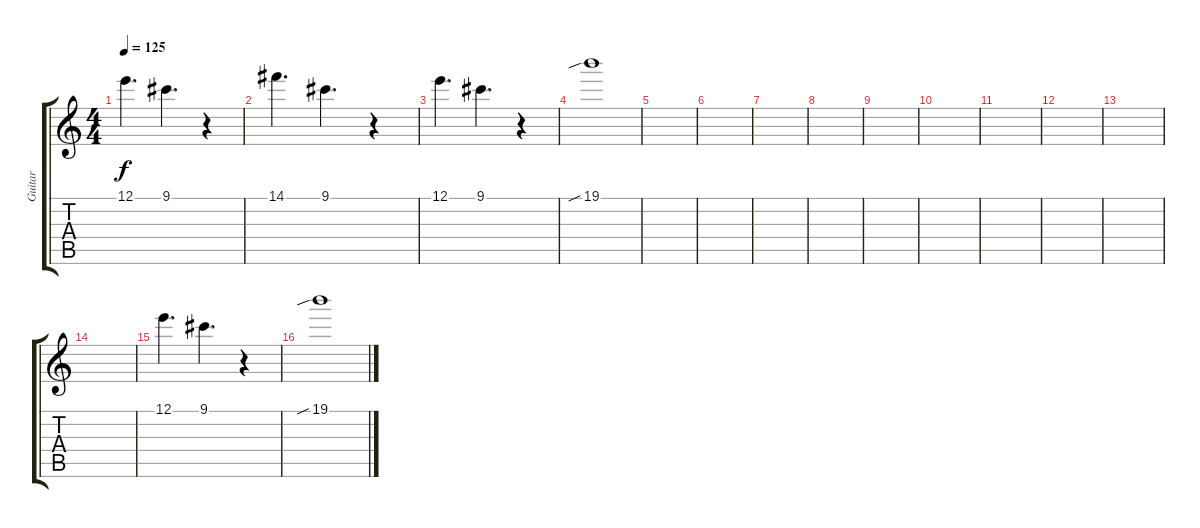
\track ("Guitar" "Guitar") {instrument electricguitarclean}
\staff {score tabs}
\tuning (E4 B3 G3 D3 A2 E2) {hide}
\ts (4 4)
\tempo 125
\clef g2
\ks c
12.1.4{d dy f volume 0} 9.1.4{d} r.4 |
14.1.4{d} 9.1.4{d} r.4 |
12.1.4{d} 9.1.4{d} r.4 |
19.1{sib}.1 |
|
|
|
|
|
|
|
|
|
|
12.1.4{d volume 10} 9.1.4{d} r.4 |
19.1{sib}.1
